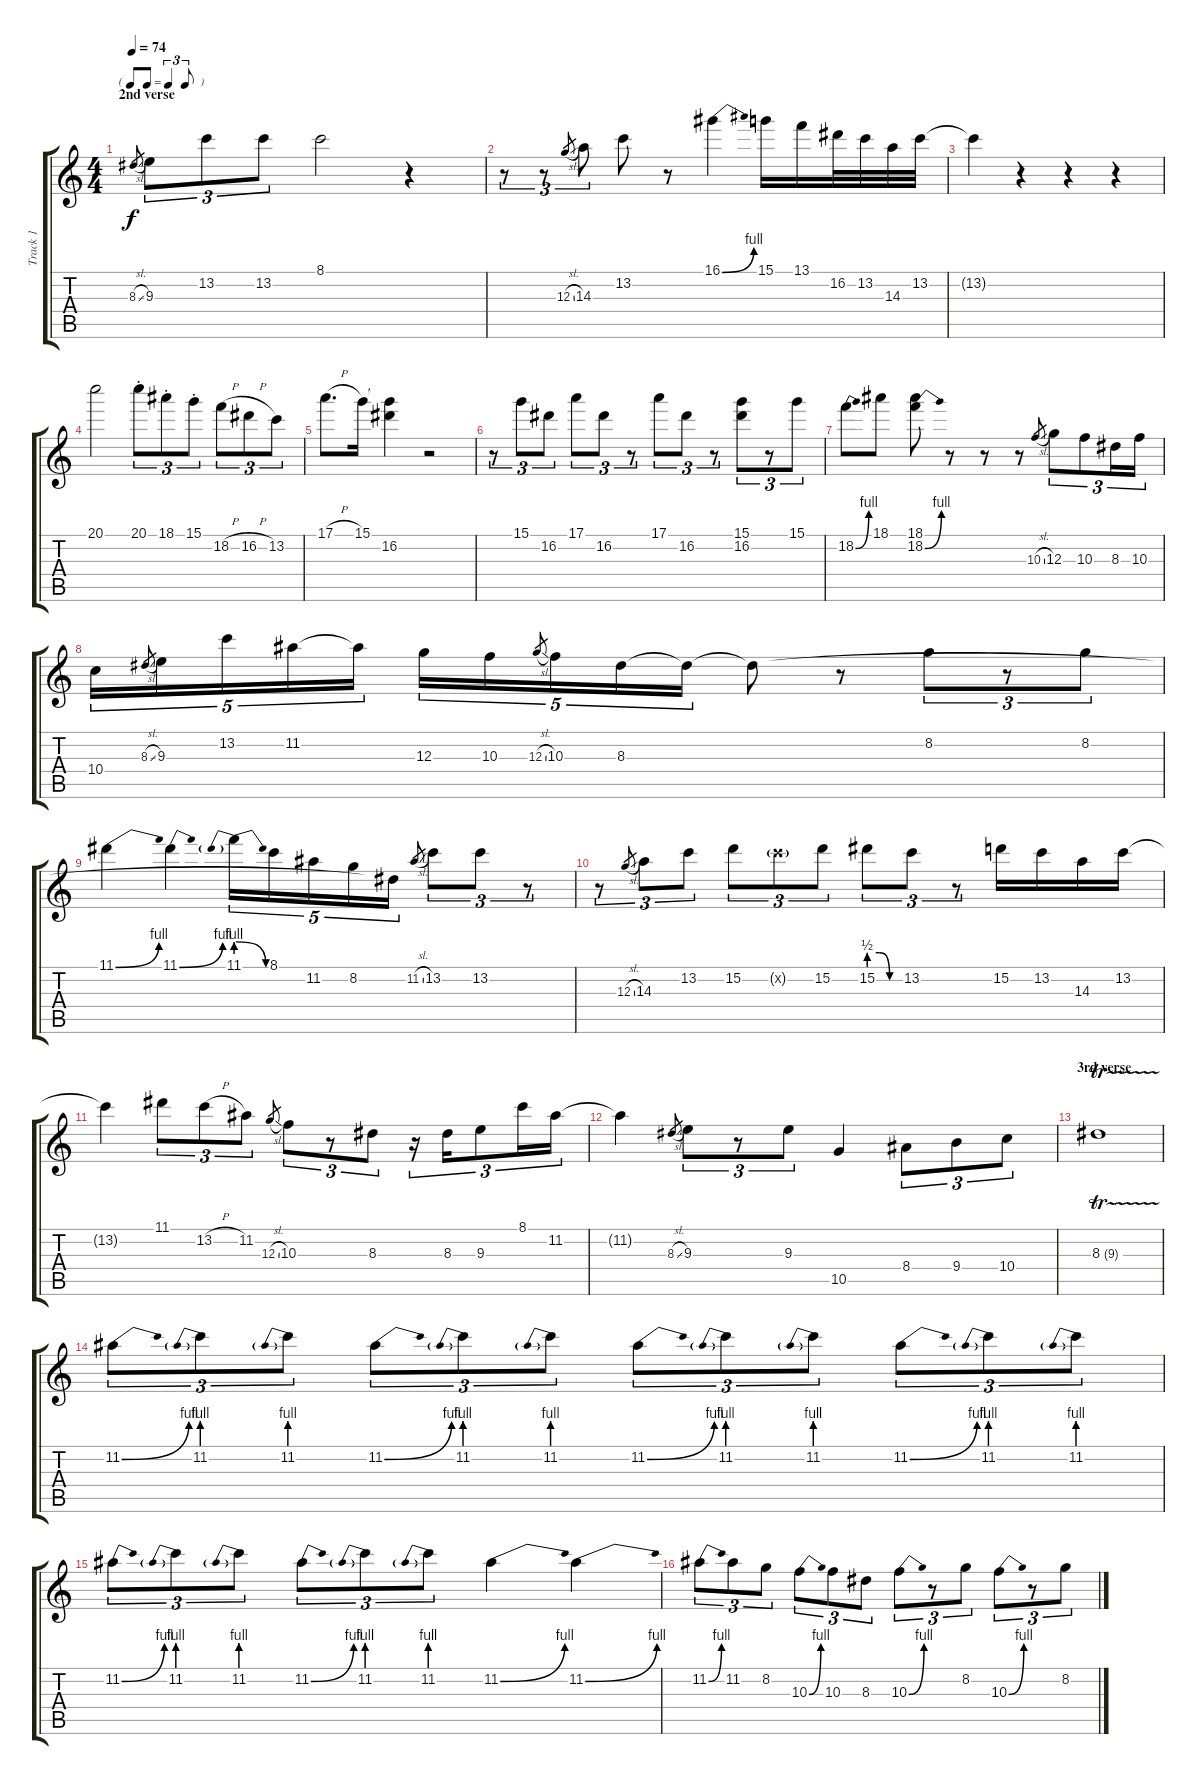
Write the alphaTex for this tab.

\track ("Track 1" "Track 1") {instrument electricguitarjazz}
\staff {score tabs}
\tuning (E4 B3 G3 D3 A2 E2) {hide}
\ts (4 4)
\tf triplet8th
\section ("" "2nd verse")
\tempo 74
\clef g2
\ks c
8.3{sl}.8{gr dy f} 9.3.8{tu (3 2)} 13.2.8{tu (3 2)} 13.2.8{tu (3 2)} 8.1{t}.2 r.4 |
r.8{tu (3 2)} r.8{tu (3 2)} 12.3{sl}.8{gr} 14.3.8{tu (3 2)} 13.2.8 r.8 16.1{be (bend 0 0 60 4)}.4 15.1.16 13.1.16 16.2.32 13.2.32 14.3.32 13.2.32 |
13.2{t}.4 r.4 r.4 r.4 |
20.1.2 20.1{st}.8{tu (3 2)} 18.1{st}.8{tu (3 2)} 15.1{st}.8{tu (3 2)} 18.2{h}.8{tu (3 2)} 16.2{h}.8{tu (3 2)} 13.2.8{tu (3 2)} |
17.1{h}.8{d} 15.1.16 (15.1{t} 16.2).4 r.2 |
r.8{tu (3 2)} 15.1.8{tu (3 2)} 16.2.8{tu (3 2)} 17.1.8{tu (3 2)} 16.2.8{tu (3 2)} r.8{tu (3 2)} 17.1.8{tu (3 2)} 16.2.8{tu (3 2)} r.8{tu (3 2)} (15.1 16.2).8{tu (3 2)} r.8{tu (3 2)} 15.1.8{tu (3 2)} |
18.2{be (bend 0 0 60 4)}.8 18.1.8 (18.1 18.2{be (bend 0 0 60 4)}).8 r.8 r.8 r.8 10.3{sl}.8{gr} 12.3.8{tu (3 2)} 10.3.8{tu (3 2)} 8.3.16{tu (3 2)} 10.3.16{tu (3 2)} |
10.4.16{tu (5 4)} 8.3{sl}.8{gr} 9.3.16{tu (5 4)} 13.2.16{tu (5 4)} 11.2.16{tu (5 4)} 11.2{t}.16{tu (5 4)} 12.3.16{tu (5 4)} 10.3.16{tu (5 4)} 12.3{sl}.8{gr} 10.3.16{tu (5 4)} 8.3.16{tu (5 4)} 8.3{t}.16{tu (5 4)} 8.3{t}.8 r.8 8.2.8{tu (3 2)} r.8{tu (3 2)} 8.2.8{tu (3 2)} |
11.1{be (bend 0 0 60 4)}.4 11.1{be (bend 0 0 60 4)}.4 11.1{be (prebendrelease 0 4 60 0)}.16{tu (5 4)} 8.1.16{tu (5 4)} 11.2.16{tu (5 4)} 8.2.16{tu (5 4)} 8.3{t}.16{tu (5 4)} 11.2{sl}.8{gr} 13.2.8{tu (3 2)} 13.2.8{tu (3 2)} r.8{tu (3 2)} |
r.8{tu (3 2)} 12.3{sl}.8{gr} 14.3.8{tu (3 2)} 13.2.8{tu (3 2)} 15.2.8{tu (3 2)} 13.2{g x}.8{tu (3 2)} 15.2.8{tu (3 2)} 15.2{be (custom 0 2 20 2 40 0 60 0)}.8{tu (3 2)} 13.2.8{tu (3 2)} r.8{tu (3 2)} 15.2.16 13.2.16 14.3.16 13.2.16 |
13.2{t}.4 11.1.8{tu (3 2)} 13.2{h}.8{tu (3 2)} 11.2.8{tu (3 2)} 12.3{sl}.8{gr} 10.3.8{tu (3 2)} r.8{tu (3 2)} 8.3.8{tu (3 2)} r.16{tu (3 2)} 8.3.16{tu (3 2)} 9.3.8{tu (3 2)} 8.1.16{tu (3 2)} 11.2.16{tu (3 2)} |
11.2{t}.4 8.3{sl}.8{gr} 9.3.8{tu (3 2)} r.8{tu (3 2)} 9.3.8{tu (3 2)} 10.5.4 8.4.8{tu (3 2)} 9.4.8{tu (3 2)} 10.4.8{tu (3 2)} |
\section ("" "3rd verse")
8.3{tr (9 32)}.1 |
11.2{be (bend 0 0 60 4)}.8{tu (3 2)} 11.2{be (prebend 0 4 60 4)}.8{tu (3 2)} 11.2{be (prebend 0 4 60 4)}.8{tu (3 2)} 11.2{be (bend 0 0 60 4)}.8{tu (3 2)} 11.2{be (prebend 0 4 60 4)}.8{tu (3 2)} 11.2{be (prebend 0 4 60 4)}.8{tu (3 2)} 11.2{be (bend 0 0 60 4)}.8{tu (3 2)} 11.2{be (prebend 0 4 60 4)}.8{tu (3 2)} 11.2{be (prebend 0 4 60 4)}.8{tu (3 2)} 11.2{be (bend 0 0 60 4)}.8{tu (3 2)} 11.2{be (prebend 0 4 60 4)}.8{tu (3 2)} 11.2{be (prebend 0 4 60 4)}.8{tu (3 2)} |
11.2{be (bend 0 0 60 4)}.8{tu (3 2)} 11.2{be (prebend 0 4 60 4)}.8{tu (3 2)} 11.2{be (prebend 0 4 60 4)}.8{tu (3 2)} 11.2{be (bend 0 0 60 4)}.8{tu (3 2)} 11.2{be (prebend 0 4 60 4)}.8{tu (3 2)} 11.2{be (prebend 0 4 60 4)}.8{tu (3 2)} 11.2{be (bend 0 0 60 4)}.4 11.2{be (bend 0 0 60 4)}.4 |
11.2{be (bend 0 0 60 4)}.8{tu (3 2)} 11.2.8{tu (3 2)} 8.2.8{tu (3 2)} 10.3{be (bend 0 0 60 4)}.8{tu (3 2)} 10.3.8{tu (3 2)} 8.3.8{tu (3 2)} 10.3{be (bend 0 0 60 4)}.8{tu (3 2)} r.8{tu (3 2)} 8.2.8{tu (3 2)} 10.3{be (bend 0 0 60 4)}.8{tu (3 2)} r.8{tu (3 2)} 8.2.8{tu (3 2)}
